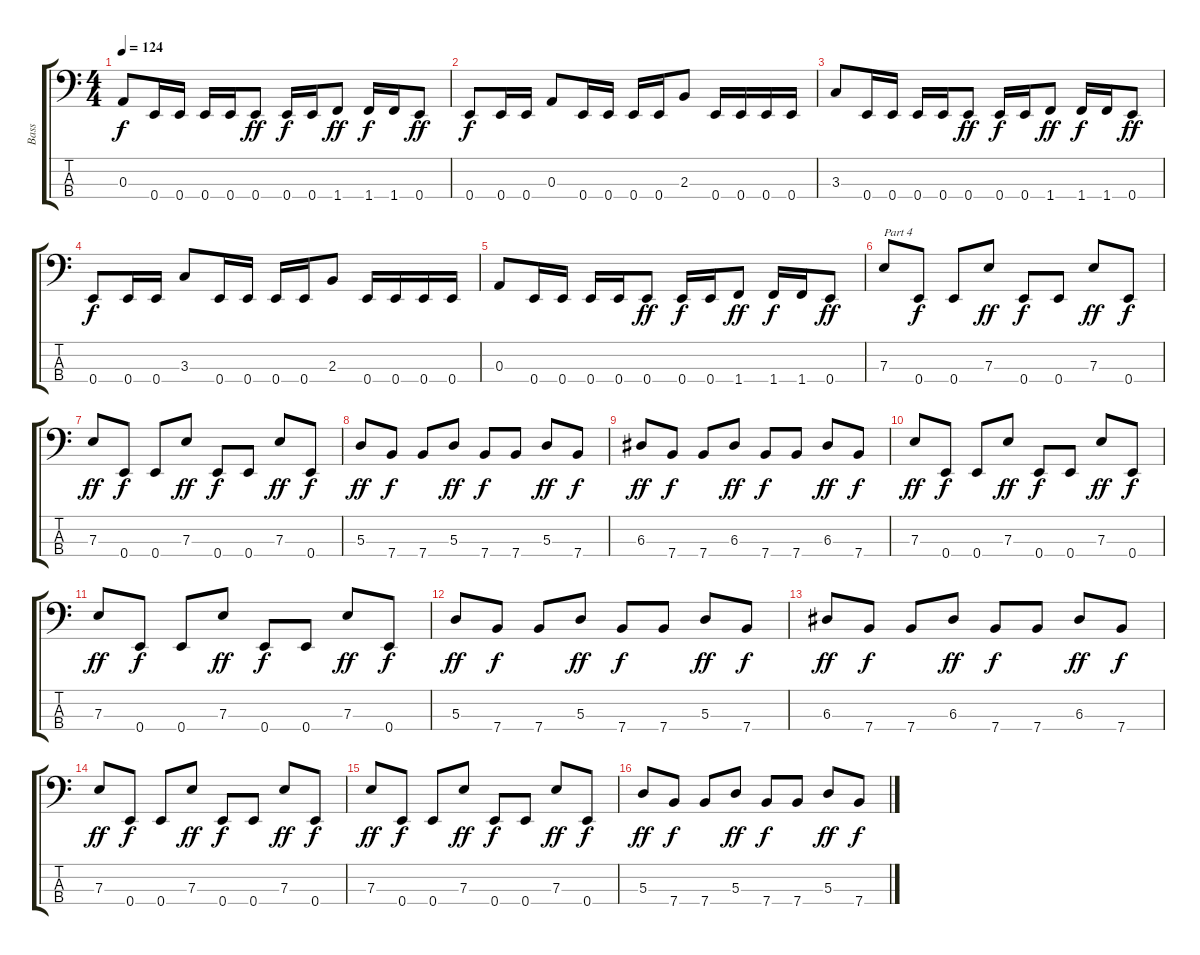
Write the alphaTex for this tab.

\track ("Bass" "Bass") {instrument electricbasspick}
\staff {score tabs}
\tuning (G2 D2 A1 E1) {hide}
\ts (4 4)
\tempo 124
\clef f4
\ks c
0.3.8{dy f} 0.4.16 0.4.16 0.4.16 0.4.16 0.4.8{dy ff} 0.4.16{dy f} 0.4.16 1.4.8{dy ff} 1.4.16{dy f} 1.4.16 0.4.8{dy ff} |
0.4.8{dy f} 0.4.16 0.4.16 0.3.8 0.4.16 0.4.16 0.4.16 0.4.16 2.3.8 0.4.16 0.4.16 0.4.16 0.4.16 |
3.3.8 0.4.16 0.4.16 0.4.16 0.4.16 0.4.8{dy ff} 0.4.16{dy f} 0.4.16 1.4.8{dy ff} 1.4.16{dy f} 1.4.16 0.4.8{dy ff} |
0.4.8{dy f} 0.4.16 0.4.16 3.3.8 0.4.16 0.4.16 0.4.16 0.4.16 2.3.8 0.4.16 0.4.16 0.4.16 0.4.16 |
0.3.8 0.4.16 0.4.16 0.4.16 0.4.16 0.4.8{dy ff} 0.4.16{dy f} 0.4.16 1.4.8{dy ff} 1.4.16{dy f} 1.4.16 0.4.8{dy ff} |
7.3.8{txt "Part 4"} 0.4.8{dy f} 0.4.8 7.3.8{dy ff} 0.4.8{dy f} 0.4.8 7.3.8{dy ff} 0.4.8{dy f} |
7.3.8{dy ff} 0.4.8{dy f} 0.4.8 7.3.8{dy ff} 0.4.8{dy f} 0.4.8 7.3.8{dy ff} 0.4.8{dy f} |
5.3.8{dy ff} 7.4.8{dy f} 7.4.8 5.3.8{dy ff} 7.4.8{dy f} 7.4.8 5.3.8{dy ff} 7.4.8{dy f} |
6.3.8{dy ff} 7.4.8{dy f} 7.4.8 6.3.8{dy ff} 7.4.8{dy f} 7.4.8 6.3.8{dy ff} 7.4.8{dy f} |
7.3.8{dy ff} 0.4.8{dy f} 0.4.8 7.3.8{dy ff} 0.4.8{dy f} 0.4.8 7.3.8{dy ff} 0.4.8{dy f} |
7.3.8{dy ff} 0.4.8{dy f} 0.4.8 7.3.8{dy ff} 0.4.8{dy f} 0.4.8 7.3.8{dy ff} 0.4.8{dy f} |
5.3.8{dy ff} 7.4.8{dy f} 7.4.8 5.3.8{dy ff} 7.4.8{dy f} 7.4.8 5.3.8{dy ff} 7.4.8{dy f} |
6.3.8{dy ff} 7.4.8{dy f} 7.4.8 6.3.8{dy ff} 7.4.8{dy f} 7.4.8 6.3.8{dy ff} 7.4.8{dy f} |
7.3.8{dy ff} 0.4.8{dy f} 0.4.8 7.3.8{dy ff} 0.4.8{dy f} 0.4.8 7.3.8{dy ff} 0.4.8{dy f} |
7.3.8{dy ff} 0.4.8{dy f} 0.4.8 7.3.8{dy ff} 0.4.8{dy f} 0.4.8 7.3.8{dy ff} 0.4.8{dy f} |
5.3.8{dy ff} 7.4.8{dy f} 7.4.8 5.3.8{dy ff} 7.4.8{dy f} 7.4.8 5.3.8{dy ff} 7.4.8{dy f}
